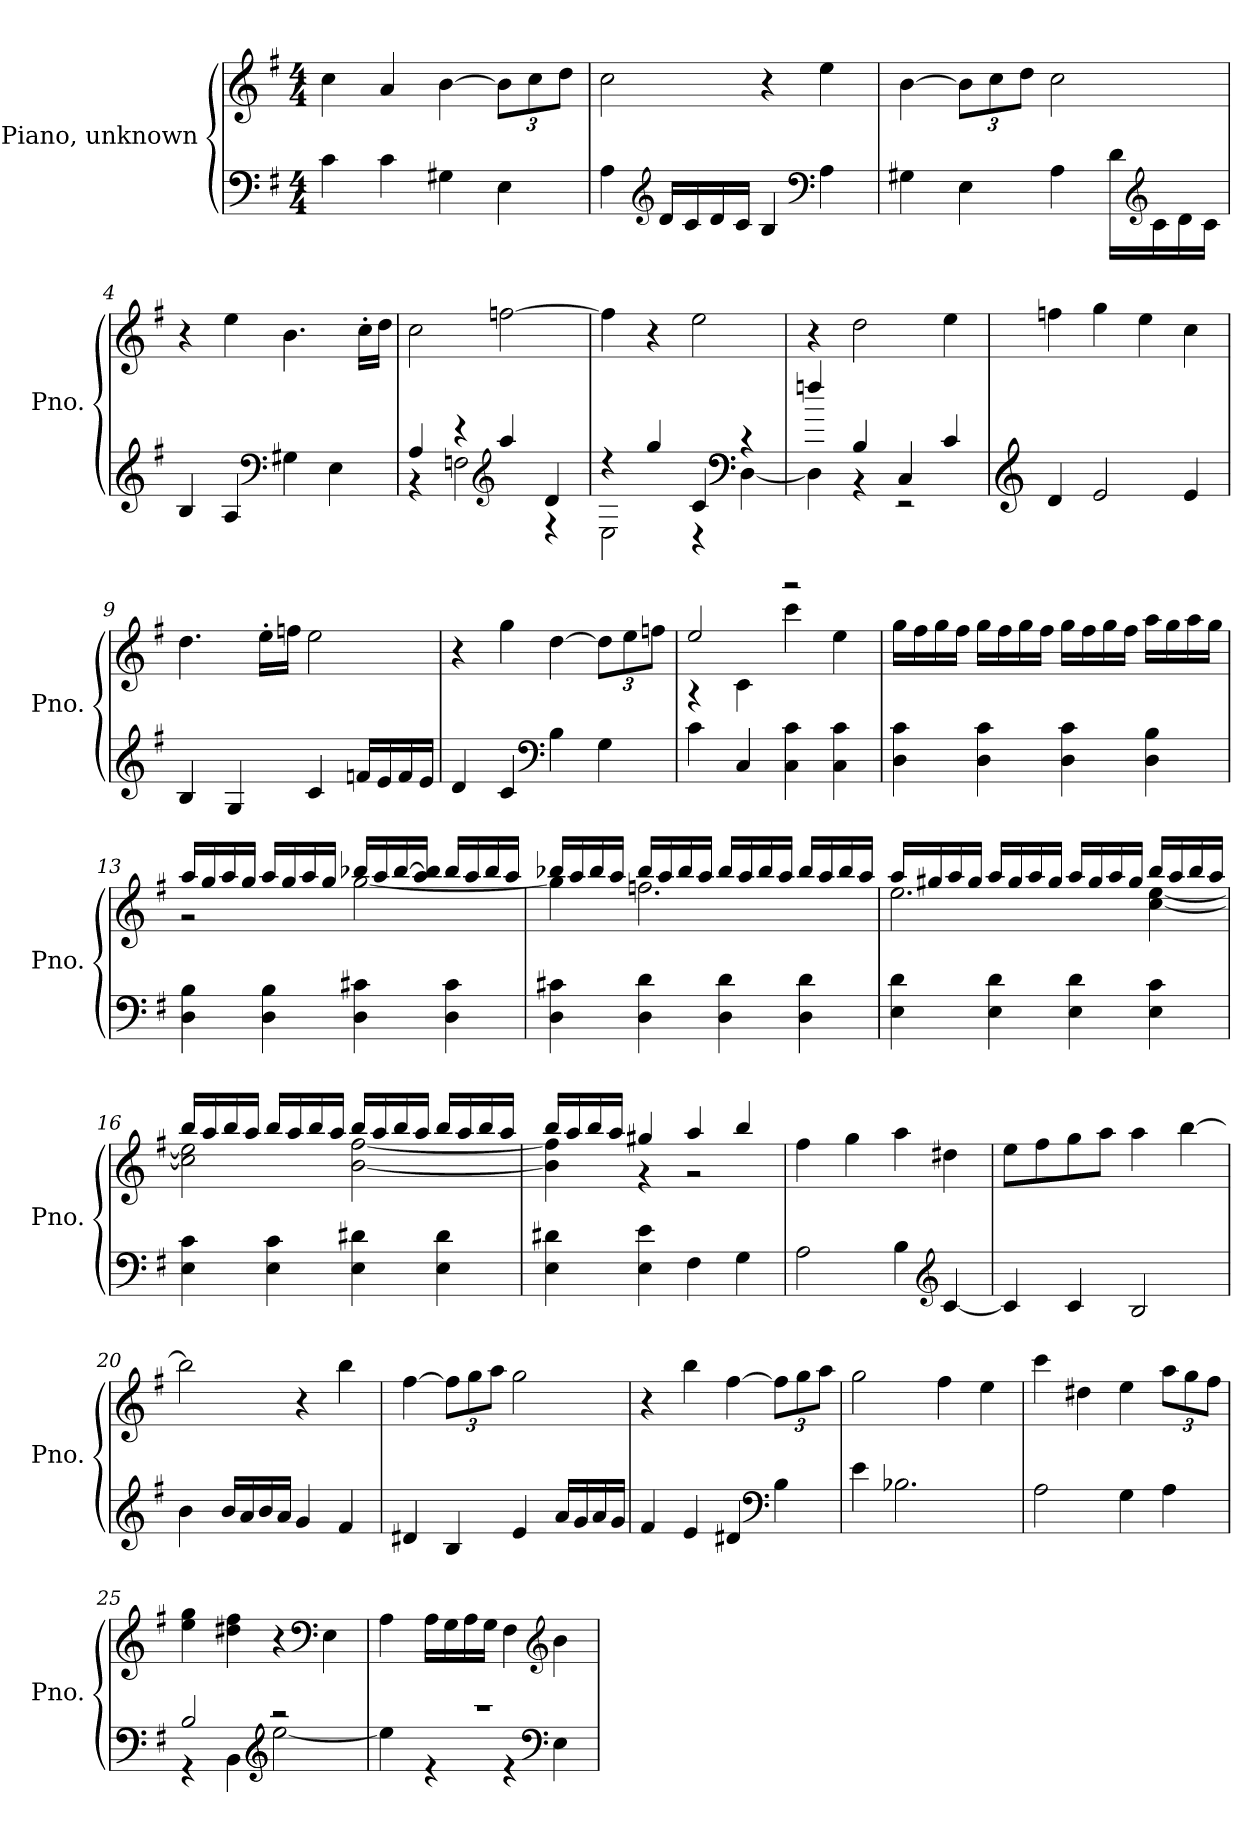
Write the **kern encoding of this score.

**kern	**kern
*part1	*part1
*staff2	*staff1
*I"Piano, unknown	*
*I'Pno.	*
*clefF4	*clefG2
*k[f#]	*k[f#]
*M4/4	*M4/4
*MM200	*MM200
=1	=1
4c\	4cc\
4c\	4a/
4G#X\	[4b\
*	*Xbrackettup
4E\	12b\L]
.	12cc\
.	12dd\J
=2	=2
4A\	2cc\
*clefG2	*
16d/LL	.
16c/	.
16d/	.
16c/JJ	.
4B/	4r
*clefF4	*
4A\	4ee\
=3	=3
4G#X\	[4b\
4E\	12b\L]
.	12cc\
.	12dd\J
4A\	2cc\
16d\LL	.
*clefG2	*
16c\	.
16d\	.
16c\JJ	.
=4	=4
4B/	4r
4A/	4ee\
*clefF4	*
4G#X\	4.b\
4E\	.
.	16cc'\LL
.	16dd\JJ
!!LO:LB:g=z
=5	=5
*^	*
4A/	4r	2cc\
4r	2Fn\	.
*clefG2	*	*
4aa/	.	[2ffn\
4d/	4r	.
=6	=6	=6
4r	2E\	4ff\]
4gg/	.	4r
4c/	4r	2ee\
*clefF4	*	*
4r	[4D\	.
=7	=7	=7
4ffn/	4D\]	4r
4B/	4r	2dd\
4C/	2r	.
4c/	.	4ee\
*v	*v	*
=8	=8
*clefG2	*
4d/	4ffn\
2e/	4gg\
.	4ee\
4e/	4cc\
=9	=9
4B/	4.dd\
4G/	.
.	16ee'\LL
.	16ffn\JJ
4c/	2ee\
16fn/LL	.
16e/	.
16f/	.
16e/JJ	.
!!LO:LB:g=z
=10	=10
4d/	4r
4c/	4gg\
*clefF4	*
4B\	[4dd\
4G\	12dd\L]
.	12ee\
.	12ffn\J
=11	=11
*	*^
4c\	2ee/	4r
4C/	.	4c\
4C\ 4c\	2r	4ccc\
4C\ 4c\	.	4ee\
*	*v	*v
=12	=12
4D\ 4c\	16gg\LL
.	16ff#\
.	16gg\
.	16ff#\JJ
4D\ 4c\	16gg\LL
.	16ff#\
.	16gg\
.	16ff#\JJ
4D\ 4c\	16gg\LL
.	16ff#\
.	16gg\
.	16ff#\JJ
4D\ 4B\	16aa\LL
.	16gg\
.	16aa\
.	16gg\JJ
!!LO:LB:g=z
=13	=13
*	*^
4D\ 4B\	16aa/LL	2r
.	16gg/	.
.	16aa/	.
.	16gg/JJ	.
4D\ 4B\	16aa/LL	.
.	16gg/	.
.	16aa/	.
.	16gg/JJ	.
4D\ 4c#X\	16bb-X/LL	[2gg\
.	16aa/	.
.	[16bb-/	.
.	16aa/ 16bb-/]JJ	.
4D\ 4c#\	16bb-/LL	.
.	16aa/	.
.	16bb-/	.
.	16aa/JJ	.
=14	=14	=14
4D\ 4c#X\	16bb-X/LL	4gg\]
.	16aa/	.
.	16bb-/	.
.	16aa/JJ	.
4D\ 4d\	16bb-/LL	2.ffn\
.	16aa/	.
.	16bb-/	.
.	16aa/JJ	.
4D\ 4d\	16bb-/LL	.
.	16aa/	.
.	16bb-/	.
.	16aa/JJ	.
4D\ 4d\	16bb-/LL	.
.	16aa/	.
.	16bb-/	.
.	16aa/JJ	.
!!LO:LB:g=z	!!
=15	=15	=15
4E\ 4d\	16aa/LL	2.ee\
.	16gg#X/	.
.	16aa/	.
.	16gg#/JJ	.
4E\ 4d\	16aa/LL	.
.	16gg#/	.
.	16aa/	.
.	16gg#/JJ	.
4E\ 4d\	16aa/LL	.
.	16gg#/	.
.	16aa/	.
.	16gg#/JJ	.
4E\ 4c\	16bb/LL	[4cc\ [4ee\
.	16aa/	.
.	16bb/	.
.	16aa/JJ	.
=16	=16	=16
4E\ 4c\	16bb/LL	2cc\] 2ee\]
.	16aa/	.
.	16bb/	.
.	16aa/JJ	.
4E\ 4c\	16bb/LL	.
.	16aa/	.
.	16bb/	.
.	16aa/JJ	.
4E\ 4d#X\	16bb/LL	[2b\ [2ff#\
.	16aa/	.
.	16bb/	.
.	16aa/JJ	.
4E\ 4d#\	16bb/LL	.
.	16aa/	.
.	16bb/	.
.	16aa/JJ	.
!!LO:LB:g=z	!!
=17	=17	=17
4E\ 4d#X\	16bb/LL	4b\] 4ff#\]
.	16aa/	.
.	16bb/	.
.	16aa/JJ	.
4E\ 4e\	4gg#X/	4r
4F#\	4aa/	2r
4G\	4bb/	.
*	*v	*v
=18	=18
2A\	4ff#\
.	4gg\
4B\	4aa\
*clefG2	*
[4c/	4dd#X\
=19	=19
4c/]	8ee\L
.	8ff#\
4c/	8gg\
.	8aa\J
2B/	4aa\
.	[4bb\
=20	=20
4b\	2bb\]
16b/LL	.
16a/	.
16b/	.
16a/JJ	.
4g/	4r
4f#/	4bb\
=21	=21
4d#X/	[4ff#\
4B/	12ff#\L]
.	12gg\
.	12aa\J
4e/	2gg\
16a/LL	.
16g/	.
16a/	.
16g/JJ	.
!!LO:PB:g=z
=22	=22
4f#/	4r
4e/	4bb\
4d#X/	[4ff#\
*clefF4	*
4B\	12ff#\L]
.	12gg\
.	12aa\J
=23	=23
4e\	2gg\
2.B-X\	.
.	4ff#\
.	4ee\
=24	=24
2A\	4ccc\
.	4dd#X\
4G\	4ee\
4A\	12aa\L
.	12gg\
.	12ff#\J
=25	=25
*^	*
2B/	4r	4ee\ 4gg\
.	4BB\	4dd#X\ 4ff#\
*clefG2	*	*
2r	[2ee\	4r
*	*	*clefF4
.	.	4E\
=26	=26	=26
1r	4ee\]	4A\
.	4r	16A\LL
.	.	16G\
.	.	16A\
.	.	16G\JJ
.	4r	4F#\
*clefF4	*	*clefG2
.	4E\	4b\
*v	*v	*
=	=
*-	*-
